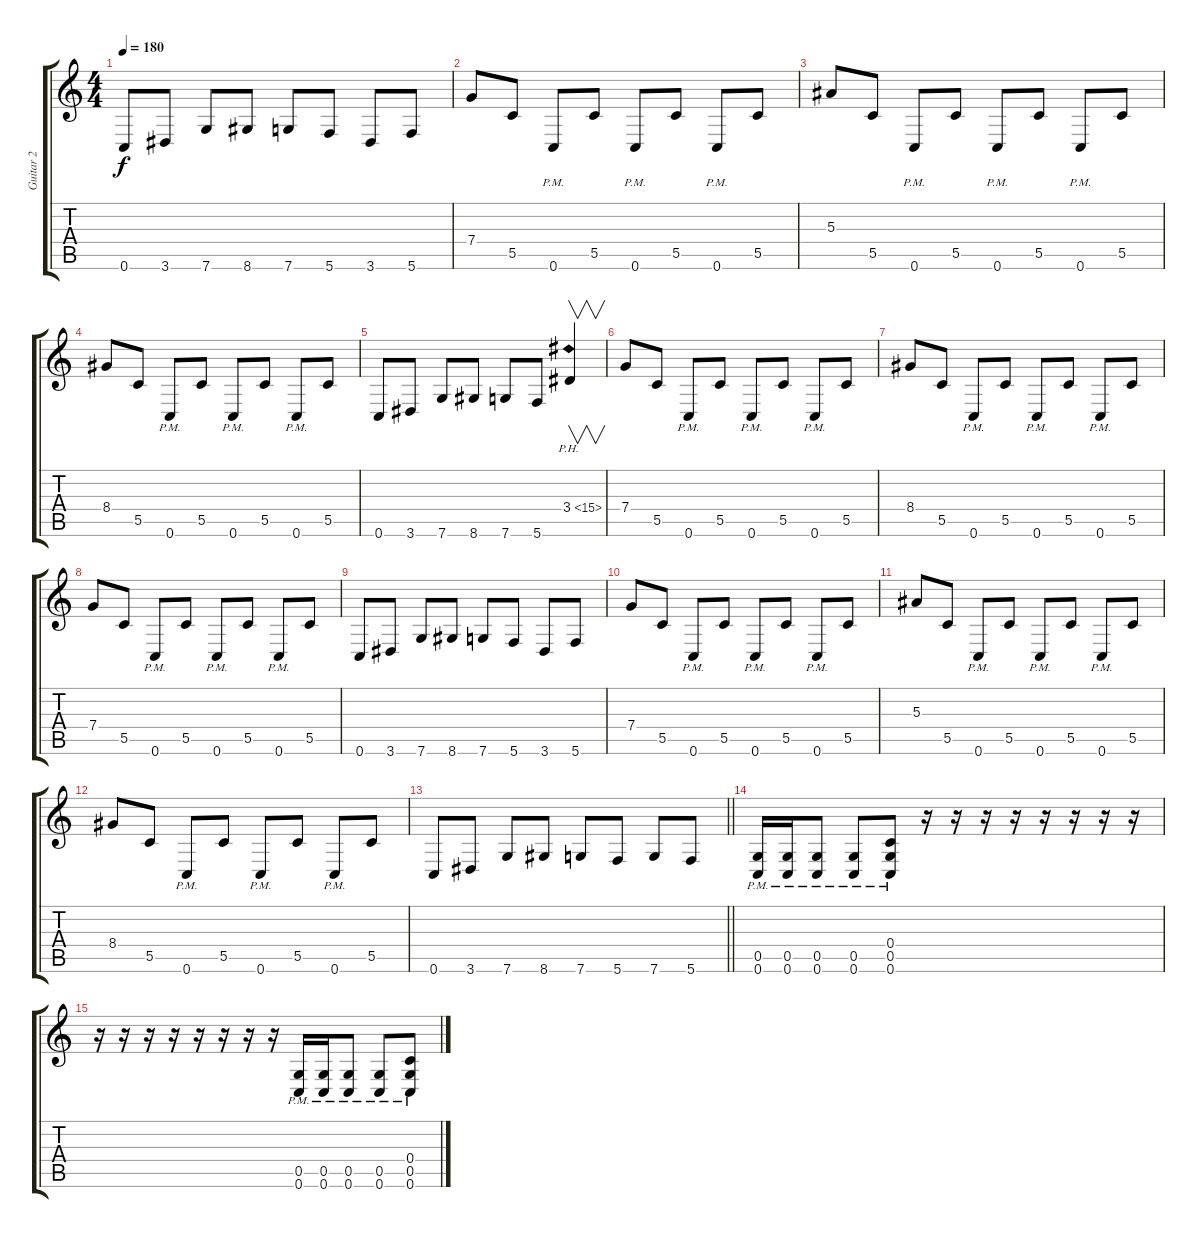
\track ("Guitar 2" "Guitar 2") {instrument distortionguitar}
\staff {score tabs}
\tuning (D4 A3 F3 C3 G2 C2) {hide}
\ts (4 4)
\tempo 180
\clef g2
\ks c
0.6.8{dy f} 3.6.8 7.6.8 8.6.8 7.6.8 5.6.8 3.6.8 5.6.8 |
7.4.8 5.5.8 0.6{pm}.8 5.5.8 0.6{pm}.8 5.5.8 0.6{pm}.8 5.5.8 |
5.3.8 5.5.8 0.6{pm}.8 5.5.8 0.6{pm}.8 5.5.8 0.6{pm}.8 5.5.8 |
8.4.8 5.5.8 0.6{pm}.8 5.5.8 0.6{pm}.8 5.5.8 0.6{pm}.8 5.5.8 |
0.6.8 3.6.8 7.6.8 8.6.8 7.6.8 5.6.8 3.4{ph 12}.4{v} |
7.4.8 5.5.8 0.6{pm}.8 5.5.8 0.6{pm}.8 5.5.8 0.6{pm}.8 5.5.8 |
8.4.8 5.5.8 0.6{pm}.8 5.5.8 0.6{pm}.8 5.5.8 0.6{pm}.8 5.5.8 |
7.4.8 5.5.8 0.6{pm}.8 5.5.8 0.6{pm}.8 5.5.8 0.6{pm}.8 5.5.8 |
0.6.8 3.6.8 7.6.8 8.6.8 7.6.8 5.6.8 3.6.8 5.6.8 |
7.4.8 5.5.8 0.6{pm}.8 5.5.8 0.6{pm}.8 5.5.8 0.6{pm}.8 5.5.8 |
5.3.8 5.5.8 0.6{pm}.8 5.5.8 0.6{pm}.8 5.5.8 0.6{pm}.8 5.5.8 |
8.4.8 5.5.8 0.6{pm}.8 5.5.8 0.6{pm}.8 5.5.8 0.6{pm}.8 5.5.8 |
\barLineRight lightlight
0.6.8 3.6.8 7.6.8 8.6.8 7.6.8 5.6.8 7.6.8 5.6.8 |
(0.5{pm} 0.6{pm}).16{volume 16 instrument distortionguitar} (0.5{pm} 0.6{pm}).16 (0.5{pm} 0.6{pm}).8 (0.5{pm} 0.6{pm}).8 (0.4{pm} 0.5{pm} 0.6{pm}).8 r.16 r.16 r.16 r.16 r.16 r.16 r.16 r.16 |
r.16 r.16 r.16 r.16 r.16 r.16 r.16 r.16 (0.5{pm} 0.6{pm}).16 (0.5{pm} 0.6{pm}).16 (0.5{pm} 0.6{pm}).8 (0.5{pm} 0.6{pm}).8 (0.4{pm} 0.5{pm} 0.6{pm}).8
